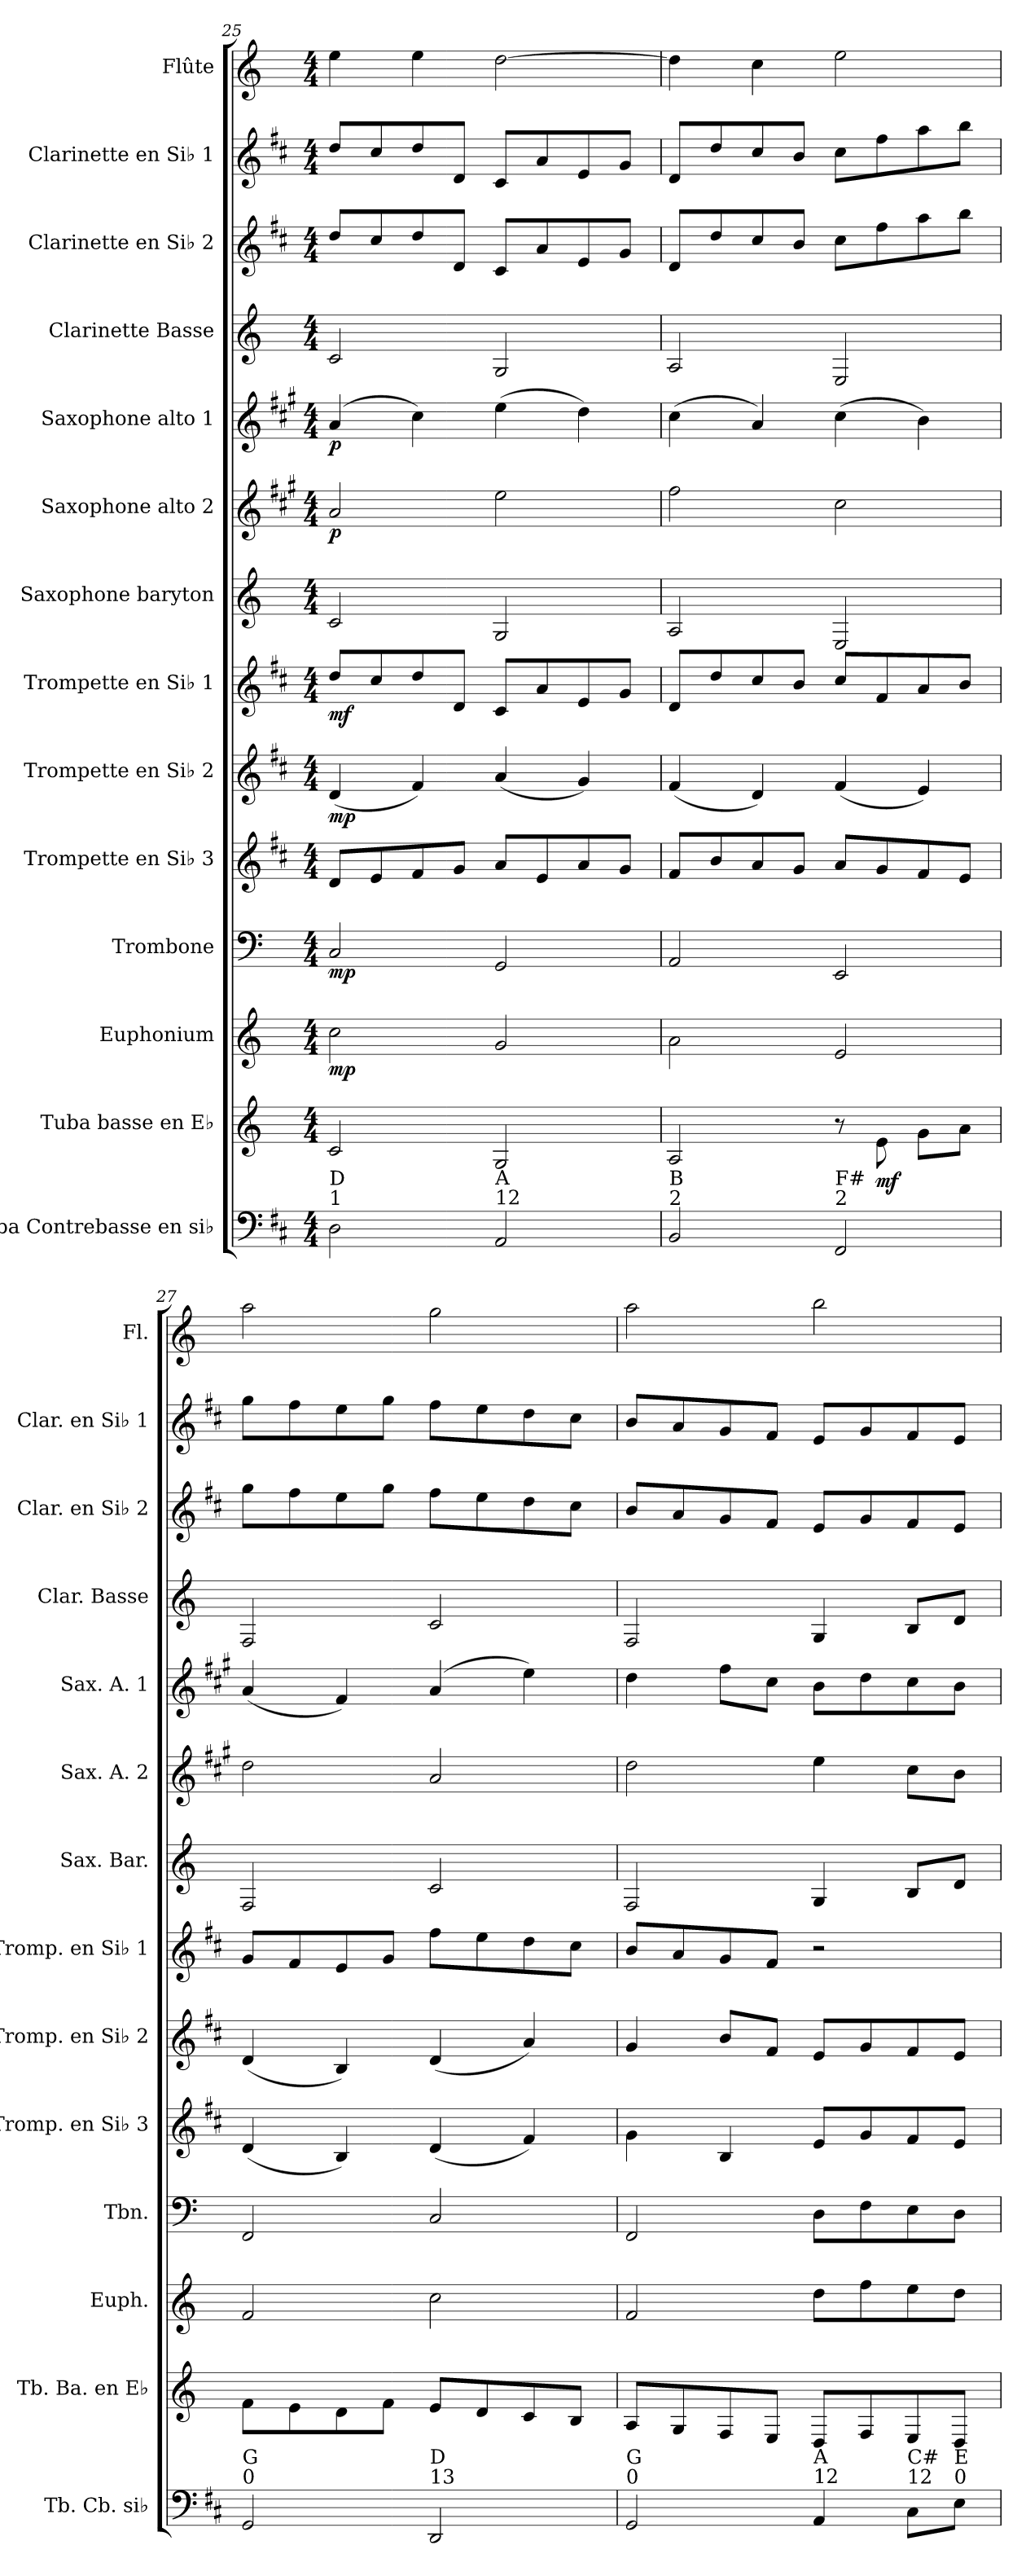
**kern	**kern	**dynam	**kern	**dynam	**kern	**dynam	**kern	**kern	**dynam	**kern	**dynam	**kern	**kern	**dynam	**kern	**dynam	**kern	**kern	**kern	**kern
*part14	*part13	*part13	*part12	*part12	*part11	*part11	*part10	*part9	*part9	*part8	*part8	*part7	*part6	*part6	*part5	*part5	*part4	*part3	*part2	*part1
*staff14	*staff13	*staff13	*staff12	*staff12	*staff11	*staff11	*staff10	*staff9	*staff9	*staff8	*staff8	*staff7	*staff6	*staff6	*staff5	*staff5	*staff4	*staff3	*staff2	*staff1
*I"Tuba Contrebasse en si♭	*I"Tuba basse en E♭	*	*I"Euphonium	*	*I"Trombone	*	*I"Trompette en Si♭ 3	*I"Trompette en Si♭ 2	*	*I"Trompette en Si♭ 1	*	*I"Saxophone baryton	*I"Saxophone alto 2	*	*I"Saxophone alto 1	*	*I"Clarinette Basse	*I"Clarinette en Si♭ 2	*I"Clarinette en Si♭ 1	*I"Flûte
*I'Tb. Cb. si♭	*I'Tb. Ba. en E♭	*	*I'Euph.	*	*I'Tbn.	*	*I'Tromp. en Si♭ 3	*I'Tromp. en Si♭ 2	*	*I'Tromp. en Si♭ 1	*	*I'Sax. Bar.	*I'Sax. A. 2	*	*I'Sax. A. 1	*	*I'Clar. Basse	*I'Clar. en Si♭ 2	*I'Clar. en Si♭ 1	*I'Fl.
*clefF4	*clefG2	*	*clefG2	*	*clefF4	*	*clefG2	*clefG2	*	*clefG2	*	*clefG2	*clefG2	*	*clefG2	*	*clefG2	*clefG2	*clefG2	*clefG2
*ITrd1c2	*ITrd12c21	*	*ITrd8c14	*	*	*	*ITrd1c2	*ITrd1c2	*	*ITrd1c2	*	*ITrd12c21	*ITrd5c9	*	*ITrd5c9	*	*ITrd8c14	*ITrd1c2	*ITrd1c2	*
*k[]	*k[]	*	*k[]	*	*k[]	*	*k[]	*k[]	*	*k[]	*	*k[]	*k[]	*	*k[]	*	*k[]	*k[]	*k[]	*k[]
*M4/4	*M4/4	*	*M4/4	*	*M4/4	*	*M4/4	*M4/4	*	*M4/4	*	*M4/4	*M4/4	*	*M4/4	*	*M4/4	*M4/4	*M4/4	*M4/4
=25	=25	=25	=25	=25	=25	=25	=25	=25	=25	=25	=25	=25	=25	=25	=25	=25	=25	=25	=25	=25
!LO:TX:a:t=1	!	!	!	!	!	!	!	!	!	!	!	!	!	!	!	!	!	!	!	!
!LO:TX:a:t=D	!	!	!	!	!	!	!	!	!	!	!	!	!	!	!	!	!	!	!	!
!	!	!	!	!LO:DY:b	!	!LO:DY:b	!	!	!LO:DY:b	!	!LO:DY:b	!	!	!LO:DY:b	!	!LO:DY:b	!	!	!	!
2C\	2C/	.	2c\	mp	2C/	mp	8c/L	(4c/	mp	8cc/L	mf	2C/	2c/	p	(4c/	p	2C/	8cc/L	8cc/L	4ee\
.	.	.	.	.	.	.	8d/	.	.	8b/	.	.	.	.	.	.	.	8b/	8b/	.
.	.	.	.	.	.	.	8e/	4e/)	.	8cc/	.	.	.	.	4e\)	.	.	8cc/	8cc/	4ee\
.	.	.	.	.	.	.	8f/J	.	.	8c/J	.	.	.	.	.	.	.	8c/J	8c/J	.
!LO:TX:a:t=12	!	!	!	!	!	!	!	!	!	!	!	!	!	!	!	!	!	!	!	!
!LO:TX:a:t=A	!	!	!	!	!	!	!	!	!	!	!	!	!	!	!	!	!	!	!	!
2GG/	2GG/	.	2G/	.	2GG/	.	8g/L	(4g/	.	8B/L	.	2GG/	2g\	.	(4g\	.	2GG/	8B/L	8B/L	[2dd\
.	.	.	.	.	.	.	8d/	.	.	8g/	.	.	.	.	.	.	.	8g/	8g/	.
.	.	.	.	.	.	.	8g/	4f/)	.	8d/	.	.	.	.	4f\)	.	.	8d/	8d/	.
.	.	.	.	.	.	.	8f/J	.	.	8f/J	.	.	.	.	.	.	.	8f/J	8f/J	.
=26	=26	=26	=26	=26	=26	=26	=26	=26	=26	=26	=26	=26	=26	=26	=26	=26	=26	=26	=26	=26
!LO:TX:a:t=2	!	!	!	!	!	!	!	!	!	!	!	!	!	!	!	!	!	!	!	!
!LO:TX:a:t=B	!	!	!	!	!	!	!	!	!	!	!	!	!	!	!	!	!	!	!	!
2AA/	2AA/	.	2A\	.	2AA/	.	8e/L	(4e/	.	8c/L	.	2AA/	2a\	.	(4e\	.	2AA/	8c/L	8c/L	4dd\]
.	.	.	.	.	.	.	8a/	.	.	8cc/	.	.	.	.	.	.	.	8cc/	8cc/	.
.	.	.	.	.	.	.	8g/	4c/)	.	8b/	.	.	.	.	4c/)	.	.	8b/	8b/	4cc\
.	.	.	.	.	.	.	8f/J	.	.	8a/J	.	.	.	.	.	.	.	8a/J	8a/J	.
!LO:TX:a:t=2	!	!	!	!	!	!	!	!	!	!	!	!	!	!	!	!	!	!	!	!
!LO:TX:a:t=F#	!	!	!	!	!	!	!	!	!	!	!	!	!	!	!	!	!	!	!	!
2EE/	8r	.	2E/	.	2EE/	.	8g/L	(4e/	.	8b/L	.	2EE/	2e\	.	(4e\	.	2EE/	8b\L	8b\L	2ee\
!	!	!LO:DY:b	!	!	!	!	!	!	!	!	!	!	!	!	!	!	!	!	!	!
.	8E\	mf	.	.	.	.	8f/	.	.	8e/	.	.	.	.	.	.	.	8ee\	8ee\	.
.	8G\L	.	.	.	.	.	8e/	4d/)	.	8g/	.	.	.	.	4d\)	.	.	8gg\	8gg\	.
.	8A\J	.	.	.	.	.	8d/J	.	.	8a/J	.	.	.	.	.	.	.	8aa\J	8aa\J	.
=27	=27	=27	=27	=27	=27	=27	=27	=27	=27	=27	=27	=27	=27	=27	=27	=27	=27	=27	=27	=27
!LO:TX:a:t=0	!	!	!	!	!	!	!	!	!	!	!	!	!	!	!	!	!	!	!	!
!LO:TX:a:t=G	!	!	!	!	!	!	!	!	!	!	!	!	!	!	!	!	!	!	!	!
2FF/	8F\L	.	2F/	.	2FF/	.	(4c/	(4c/	.	8f/L	.	2FF/	2f\	.	(4c/	.	2FF/	8ff\L	8ff\L	2aa\
.	8E\	.	.	.	.	.	.	.	.	8e/	.	.	.	.	.	.	.	8ee\	8ee\	.
.	8D\	.	.	.	.	.	4A/)	4A/)	.	8d/	.	.	.	.	4A/)	.	.	8dd\	8dd\	.
.	8F\J	.	.	.	.	.	.	.	.	8f/J	.	.	.	.	.	.	.	8ff\J	8ff\J	.
!LO:TX:a:t=13	!	!	!	!	!	!	!	!	!	!	!	!	!	!	!	!	!	!	!	!
!LO:TX:a:t=D	!	!	!	!	!	!	!	!	!	!	!	!	!	!	!	!	!	!	!	!
2CC/	8E/L	.	2c\	.	2C/	.	(4c/	(4c/	.	8ee\L	.	2C/	2c/	.	(4c/	.	2C/	8ee\L	8ee\L	2gg\
.	8D/	.	.	.	.	.	.	.	.	8dd\	.	.	.	.	.	.	.	8dd\	8dd\	.
.	8C/	.	.	.	.	.	4e/)	4g/)	.	8cc\	.	.	.	.	4g\)	.	.	8cc\	8cc\	.
.	8BB/J	.	.	.	.	.	.	.	.	8b\J	.	.	.	.	.	.	.	8b\J	8b\J	.
=28	=28	=28	=28	=28	=28	=28	=28	=28	=28	=28	=28	=28	=28	=28	=28	=28	=28	=28	=28	=28
!LO:TX:a:t=0	!	!	!	!	!	!	!	!	!	!	!	!	!	!	!	!	!	!	!	!
!LO:TX:a:t=G	!	!	!	!	!	!	!	!	!	!	!	!	!	!	!	!	!	!	!	!
2FF/	8AA/L	.	2F/	.	2FF/	.	4f\	4f/	.	8a/L	.	2FF/	2f\	.	4f\	.	2FF/	8a/L	8a/L	2aa\
.	8GG/	.	.	.	.	.	.	.	.	8g/	.	.	.	.	.	.	.	8g/	8g/	.
.	8FF/	.	.	.	.	.	4A/	8a/L	.	8f/	.	.	.	.	8a\L	.	.	8f/	8f/	.
.	8EE/J	.	.	.	.	.	.	8e/J	.	8e/J	.	.	.	.	8e\J	.	.	8e/J	8e/J	.
!LO:TX:a:t=12	!	!	!	!	!	!	!	!	!	!	!	!	!	!	!	!	!	!	!	!
!LO:TX:a:t=A	!	!	!	!	!	!	!	!	!	!	!	!	!	!	!	!	!	!	!	!
4GG/	8DD/L	.	8d\L	.	8D\L	.	8d/L	8d/L	.	2r	.	4GG/	4g\	.	8d\L	.	4GG/	8d/L	8d/L	2bb\
.	8FF/	.	8f\	.	8F\	.	8f/	8f/	.	.	.	.	.	.	8f\	.	.	8f/	8f/	.
!LO:TX:a:t=12	!	!	!	!	!	!	!	!	!	!	!	!	!	!	!	!	!	!	!	!
!LO:TX:a:t=C#	!	!	!	!	!	!	!	!	!	!	!	!	!	!	!	!	!	!	!	!
8BB\L	8EE/	.	8e\	.	8E\	.	8e/	8e/	.	.	.	8BB/L	8e\L	.	8e\	.	8BB/L	8e/	8e/	.
!LO:TX:a:t=0	!	!	!	!	!	!	!	!	!	!	!	!	!	!	!	!	!	!	!	!
!LO:TX:a:t=E	!	!	!	!	!	!	!	!	!	!	!	!	!	!	!	!	!	!	!	!
8D\J	8DD/J	.	8d\J	.	8D\J	.	8d/J	8d/J	.	.	.	8D/J	8d\J	.	8d\J	.	8D/J	8d/J	8d/J	.
=	=	=	=	=	=	=	=	=	=	=	=	=	=	=	=	=	=	=	=	=
*-	*-	*-	*-	*-	*-	*-	*-	*-	*-	*-	*-	*-	*-	*-	*-	*-	*-	*-	*-	*-
